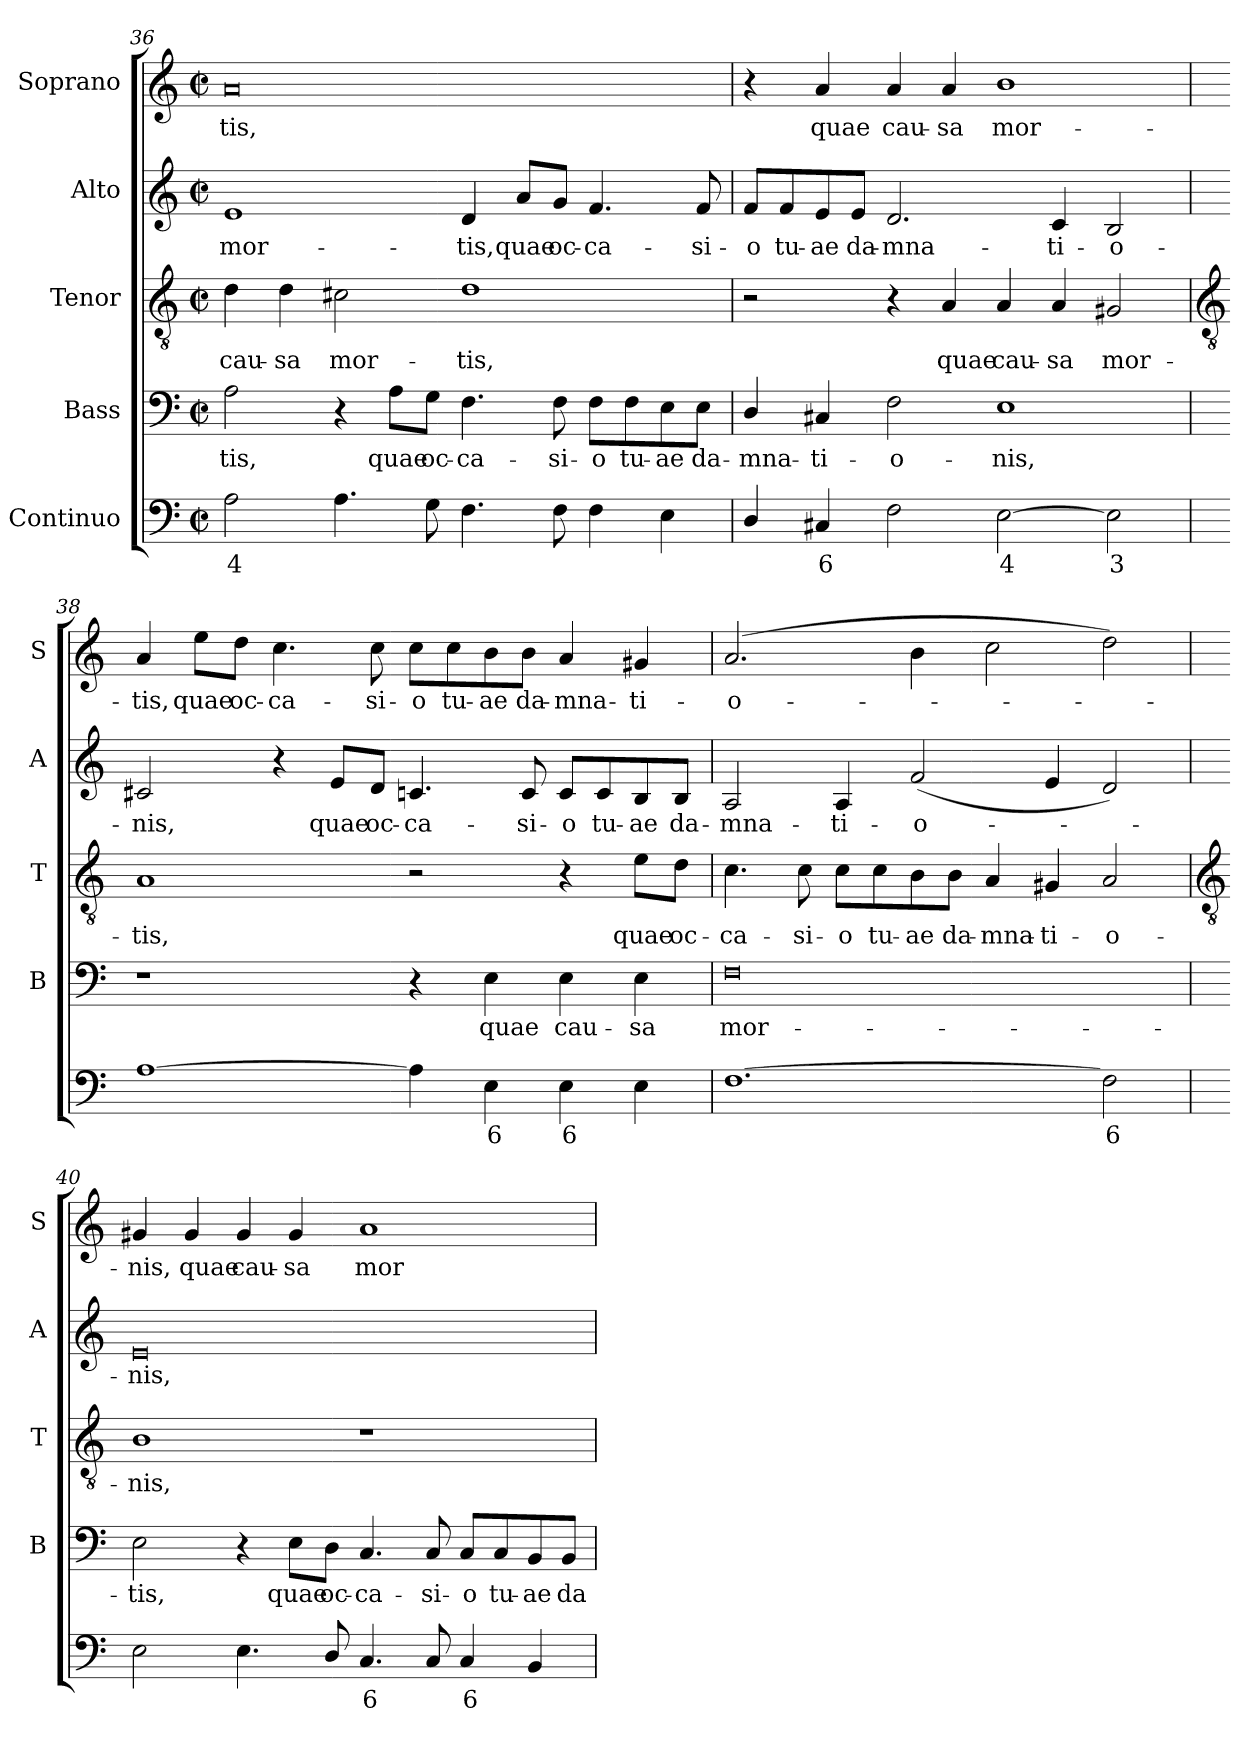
**kern	**text	**kern	**text	**kern	**text	**kern	**text	**kern	**text
*part5	*part5	*part4	*part4	*part3	*part3	*part2	*part2	*part1	*part1
*staff5	*staff5	*staff4	*staff4	*staff3	*staff3	*staff2	*staff2	*staff1	*staff1
*I"Continuo	*	*I"Bass	*	*I"Tenor	*	*I"Alto	*	*I"Soprano	*
*	*	*I'B	*	*I'T	*	*I'A	*	*I'S	*
*clefF4	*	*clefF4	*	*clefGv2	*	*clefG2	*	*clefG2	*
*k[]	*	*k[]	*	*k[]	*	*k[]	*	*k[]	*
*C:	*	*C:	*	*C:	*	*C:	*	*C:	*
*M4/2	*	*M4/2	*	*M4/2	*	*M4/2	*	*M4/2	*
*met(c|)	*	*met(c|)	*	*met(c|)	*	*met(c|)	*	*met(c|)	*
=36	=36	=36	=36	=36	=36	=36	=36	=36	=36
!	!LO:LY:b	!	!LO:LY:b	!	!LO:LY:b	!	!LO:LY:b	!	!LO:LY:b
2A	4	2A	-tis,	4d	cau-	1e	mor-	0a	-tis,
!	!	!	!	!	!LO:LY:b	!	!	!	!
.	.	.	.	4d	-sa	.	.	.	.
!	!	!	!	!	!LO:LY:b	!	!	!	!
4.A	.	4r	.	2c#X	mor-	.	.	.	.
!	!	!	!LO:LY:b	!	!	!	!	!	!
.	.	8A\L	quae	.	.	.	.	.	.
!	!	!	!LO:LY:b	!	!	!	!	!	!
8G	.	8G\J	oc-	.	.	.	.	.	.
!	!	!	!LO:LY:b	!	!LO:LY:b	!	!LO:LY:b	!	!
4.F	.	4.F	-ca-	1d	-tis,	4d	-tis,	.	.
!	!	!	!	!	!	!	!LO:LY:b	!	!
.	.	.	.	.	.	8a/L	quae	.	.
!	!	!	!LO:LY:b	!	!	!	!LO:LY:b	!	!
8F	.	8F	-si-	.	.	8g/J	oc-	.	.
!	!	!	!LO:LY:b	!	!	!	!LO:LY:b	!	!
4F	.	8F\L	-o	.	.	4.f	-ca-	.	.
!	!	!	!LO:LY:b	!	!	!	!	!	!
.	.	8F\	tu-	.	.	.	.	.	.
!	!	!	!LO:LY:b	!	!	!	!	!	!
4E	.	8E\	-ae	.	.	.	.	.	.
!	!	!	!LO:LY:b	!	!	!	!LO:LY:b	!	!
.	.	8E\J	da-	.	.	8f	-si-	.	.
=37	=37	=37	=37	=37	=37	=37	=37	=37	=37
!	!	!	!LO:LY:b	!	!	!	!LO:LY:b	!	!
4D/	.	4D/	-mna-	2r	.	8f/L	-o	4r	.
!	!	!	!	!	!	!	!LO:LY:b	!	!
.	.	.	.	.	.	8f/	tu-	.	.
!	!LO:LY:b	!	!LO:LY:b	!	!	!	!LO:LY:b	!	!LO:LY:b
4C#X	6	4C#X	-ti-	.	.	8e/	-ae	4a	quae
!	!	!	!	!	!	!	!LO:LY:b	!	!
.	.	.	.	.	.	8e/J	da-	.	.
!	!	!	!LO:LY:b	!	!	!	!LO:LY:b	!	!LO:LY:b
2F	.	2F	-o-	4r	.	2.d	-mna-	4a	cau-
!	!	!	!	!	!LO:LY:b	!	!	!	!LO:LY:b
.	.	.	.	4A	quae	.	.	4a	-sa
!	!LO:LY:b	!	!LO:LY:b	!	!LO:LY:b	!	!	!	!LO:LY:b
[2E	4	1E	-nis,	4A	cau-	.	.	1b	mor-
!	!	!	!	!	!LO:LY:b	!	!LO:LY:b	!	!
.	.	.	.	4A	-sa	4c	-ti-	.	.
!	!LO:LY:b	!	!	!	!LO:LY:b	!	!LO:LY:b	!	!
2E]	3	.	.	2G#X	mor-	2B	-o-	.	.
!!LO:LB:g=z
=38	=38	=38	=38	=38	=38	=38	=38	=38	=38
*	*	*	*	*clefGv2	*	*	*	*	*
!	!	!	!	!	!LO:LY:b	!	!LO:LY:b	!	!LO:LY:b
[1A	.	1r	.	1A	-tis,	2c#X	-nis,	4a	-tis,
!	!	!	!	!	!	!	!	!	!LO:LY:b
.	.	.	.	.	.	.	.	8ee\L	quae
!	!	!	!	!	!	!	!	!	!LO:LY:b
.	.	.	.	.	.	.	.	8dd\J	oc-
!	!	!	!	!	!	!	!	!	!LO:LY:b
.	.	.	.	.	.	4r	.	4.cc	-ca-
!	!	!	!	!	!	!	!LO:LY:b	!	!
.	.	.	.	.	.	8e/L	quae	.	.
!	!	!	!	!	!	!	!LO:LY:b	!	!LO:LY:b
.	.	.	.	.	.	8d/J	oc-	8cc	-si-
!	!	!	!	!	!	!	!LO:LY:b	!	!LO:LY:b
4A]	.	4r	.	2r	.	4.cn	-ca-	8cc\L	-o
!	!	!	!	!	!	!	!	!	!LO:LY:b
.	.	.	.	.	.	.	.	8cc\	tu-
!	!LO:LY:b	!	!LO:LY:b	!	!	!	!	!	!LO:LY:b
4E	6	4E	quae	.	.	.	.	8b\	-ae
!	!	!	!	!	!	!	!LO:LY:b	!	!LO:LY:b
.	.	.	.	.	.	8c	-si-	8b\J	da-
!	!LO:LY:b	!	!LO:LY:b	!	!	!	!LO:LY:b	!	!LO:LY:b
4E	6	4E	cau-	4r	.	8c/L	-o	4a	-mna-
!	!	!	!	!	!	!	!LO:LY:b	!	!
.	.	.	.	.	.	8c/	tu-	.	.
!	!	!	!LO:LY:b	!	!LO:LY:b	!	!LO:LY:b	!	!LO:LY:b
4E	.	4E	-sa	8e\L	quae	8B/	-ae	4g#X	-ti-
!	!	!	!	!	!LO:LY:b	!	!LO:LY:b	!	!
.	.	.	.	8d\J	oc-	8B/J	da-	.	.
=39	=39	=39	=39	=39	=39	=39	=39	=39	=39
!	!	!	!LO:LY:b	!	!LO:LY:b	!	!LO:LY:b	!	!LO:LY:b
[1.F	.	0F	mor-	4.c	-ca-	2A	-mna-	(>2.a	-o-
!	!	!	!	!	!LO:LY:b	!	!	!	!
.	.	.	.	8c	-si-	.	.	.	.
!	!	!	!	!	!LO:LY:b	!	!LO:LY:b	!	!
.	.	.	.	8c\L	-o	4A	-ti-	.	.
!	!	!	!	!	!LO:LY:b	!	!	!	!
.	.	.	.	8c\	tu-	.	.	.	.
!	!	!	!	!	!LO:LY:b	!	!LO:LY:b	!	!
.	.	.	.	8B\	-ae	(<2f	-o-	4b	.
!	!	!	!	!	!LO:LY:b	!	!	!	!
.	.	.	.	8B\J	da-	.	.	.	.
!	!	!	!	!	!LO:LY:b	!	!	!	!
.	.	.	.	4A	-mna-	.	.	2cc	.
!	!	!	!	!	!LO:LY:b	!	!	!	!
.	.	.	.	4G#X	-ti-	4e	.	.	.
!	!LO:LY:b	!	!	!	!LO:LY:b	!	!	!	!
2F]	6	.	.	2A	-o-	2d)	.	2dd)	.
!!LO:LB:g=z
=40	=40	=40	=40	=40	=40	=40	=40	=40	=40
*	*	*	*	*clefGv2	*	*	*	*	*
!	!	!	!LO:LY:b	!	!LO:LY:b	!	!LO:LY:b	!	!LO:LY:b
2E	.	2E	-tis,	1B	-nis,	0e	nis,	4g#X	nis,
!	!	!	!	!	!	!	!	!	!LO:LY:b
.	.	.	.	.	.	.	.	4g#	quae
!	!	!	!	!	!	!	!	!	!LO:LY:b
4.E	.	4r	.	.	.	.	.	4g#	cau-
!	!	!	!LO:LY:b	!	!	!	!	!	!LO:LY:b
.	.	8E\L	quae	.	.	.	.	4g#	-sa
!	!	!	!LO:LY:b	!	!	!	!	!	!
8D/	.	8D\J	oc-	.	.	.	.	.	.
!	!LO:LY:b	!	!LO:LY:b	!	!	!	!	!	!LO:LY:b
4.C	6	4.C	-ca-	1r	.	.	.	1a	mor-
!	!	!	!LO:LY:b	!	!	!	!	!	!
8C	.	8C	-si-	.	.	.	.	.	.
!	!LO:LY:b	!	!LO:LY:b	!	!	!	!	!	!
4C	6	8C/L	-o	.	.	.	.	.	.
!	!	!	!LO:LY:b	!	!	!	!	!	!
.	.	8C/	tu-	.	.	.	.	.	.
!	!	!	!LO:LY:b	!	!	!	!	!	!
4BB	.	8BB/	-ae	.	.	.	.	.	.
!	!	!	!LO:LY:b	!	!	!	!	!	!
.	.	8BB/J	da-	.	.	.	.	.	.
=	=	=	=	=	=	=	=	=	=
*-	*-	*-	*-	*-	*-	*-	*-	*-	*-
